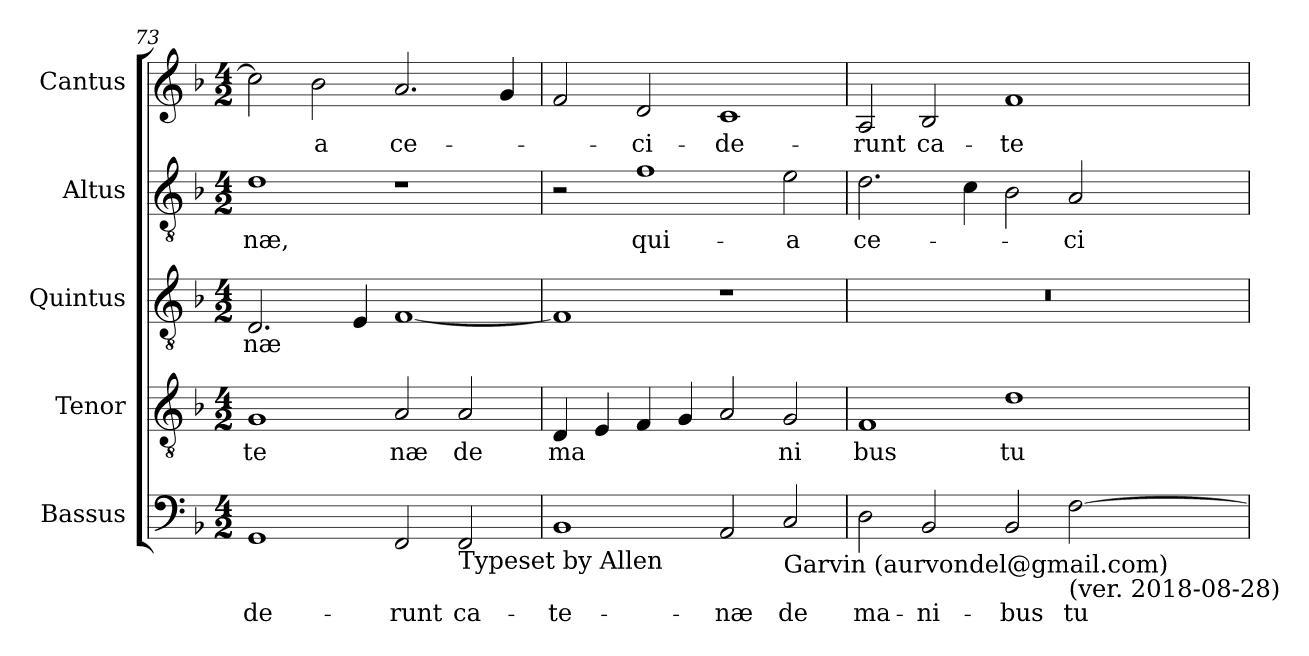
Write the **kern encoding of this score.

**kern	**text	**kern	**text	**kern	**text	**kern	**text	**kern	**text
*part5	*part5	*part4	*part4	*part3	*part3	*part2	*part2	*part1	*part1
*staff5	*staff5	*staff4	*staff4	*staff3	*staff3	*staff2	*staff2	*staff1	*staff1
*I"Bassus	*	*I"Tenor	*	*I"Quintus	*	*I"Altus	*	*I"Cantus	*
*clefF4	*	*clefGv2	*	*clefGv2	*	*clefGv2	*	*clefG2	*
*k[b-]	*	*k[b-]	*	*k[b-]	*	*k[b-]	*	*k[b-]	*
*F:	*	*F:	*	*F:	*	*F:	*	*F:	*
*M4/2	*	*M4/2	*	*M4/2	*	*M4/2	*	*M4/2	*
=73	=73	=73	=73	=73	=73	=73	=73	=73	=73
!	!LO:LY:b:cj	!	!LO:LY:b:cj	!	!LO:LY:b	!	!LO:LY:b:cj	!	!
1GG	-de-	1G	te	2.D/	næ	1d	-næ,	2cc\]	.
!	!	!	!	!	!	!	!	!	!LO:LY:b:cj
.	.	.	.	.	.	.	.	2b-\	-a
.	.	.	.	4E/	.	.	.	.	.
!	!LO:LY:b:cj	!	!LO:LY:b:cj	!	!	!	!	!	!LO:LY:b:cj
2FF/	-runt	2A/	næ	[<1F	.	1r	.	2.a/	ce-
!LO:TX:b:t=Typeset by Allen	!	!	!	!	!	!	!	!	!
!	!LO:LY:b:cj	!	!LO:LY:b:cj	!	!	!	!	!	!
2FF/	ca-	2A/	de	.	.	.	.	.	.
.	.	.	.	.	.	.	.	4g/	.
=74	=74	=74	=74	=74	=74	=74	=74	=74	=74
!	!LO:LY:b:cj	!	!LO:LY:b	!	!	!	!	!	!
1BB-	-te-	4D/	ma	1F]	.	2r	.	2f/	.
.	.	4E/	.	.	.	.	.	.	.
!	!	!	!	!	!	!	!LO:LY:b:cj	!	!LO:LY:b:cj
.	.	4F/	.	.	.	1f	qui-	2d/	-ci-
.	.	4G/	.	.	.	.	.	.	.
!	!LO:LY:b:cj	!	!	!	!	!	!	!	!LO:LY:b:cj
2AA/	-næ	2A/	.	1r	.	.	.	1c	-de-
!LO:TX:b:t=Garvin (aurvondel@gmail.com)	!	!	!	!	!	!	!	!	!
!	!LO:LY:b:cj	!	!LO:LY:b:cj	!	!	!	!LO:LY:b:cj	!	!
2C/	de	2G/	ni	.	.	2e\	-a	.	.
=75	=75	=75	=75	=75	=75	=75	=75	=75	=75
!	!LO:LY:b:cj	!	!LO:LY:b:cj	!	!	!	!LO:LY:b:cj	!	!LO:LY:b:cj
2D\	ma-	1F	bus	0r	.	2.d\	ce-	2A/	-runt
!	!LO:LY:b:cj	!	!	!	!	!	!	!	!LO:LY:b:cj
2BB-/	-ni-	.	.	.	.	.	.	2B-/	ca-
.	.	.	.	.	.	4c\	.	.	.
!	!LO:LY:b:cj	!	!LO:LY:b:cj	!	!	!	!	!	!LO:LY:b:cj
2BB-/	-bus	1d	tu	.	.	2B-\	.	1f	-te-
!LO:TX:b:t=(ver. 2018-08-28)	!	!	!	!	!	!	!	!	!
!	!LO:LY:b:cj	!	!	!	!	!	!LO:LY:b:cj	!	!
[>2F\	tu-	.	.	.	.	2A/	-ci-	.	.
=	=	=	=	=	=	=	=	=	=
*-	*-	*-	*-	*-	*-	*-	*-	*-	*-
